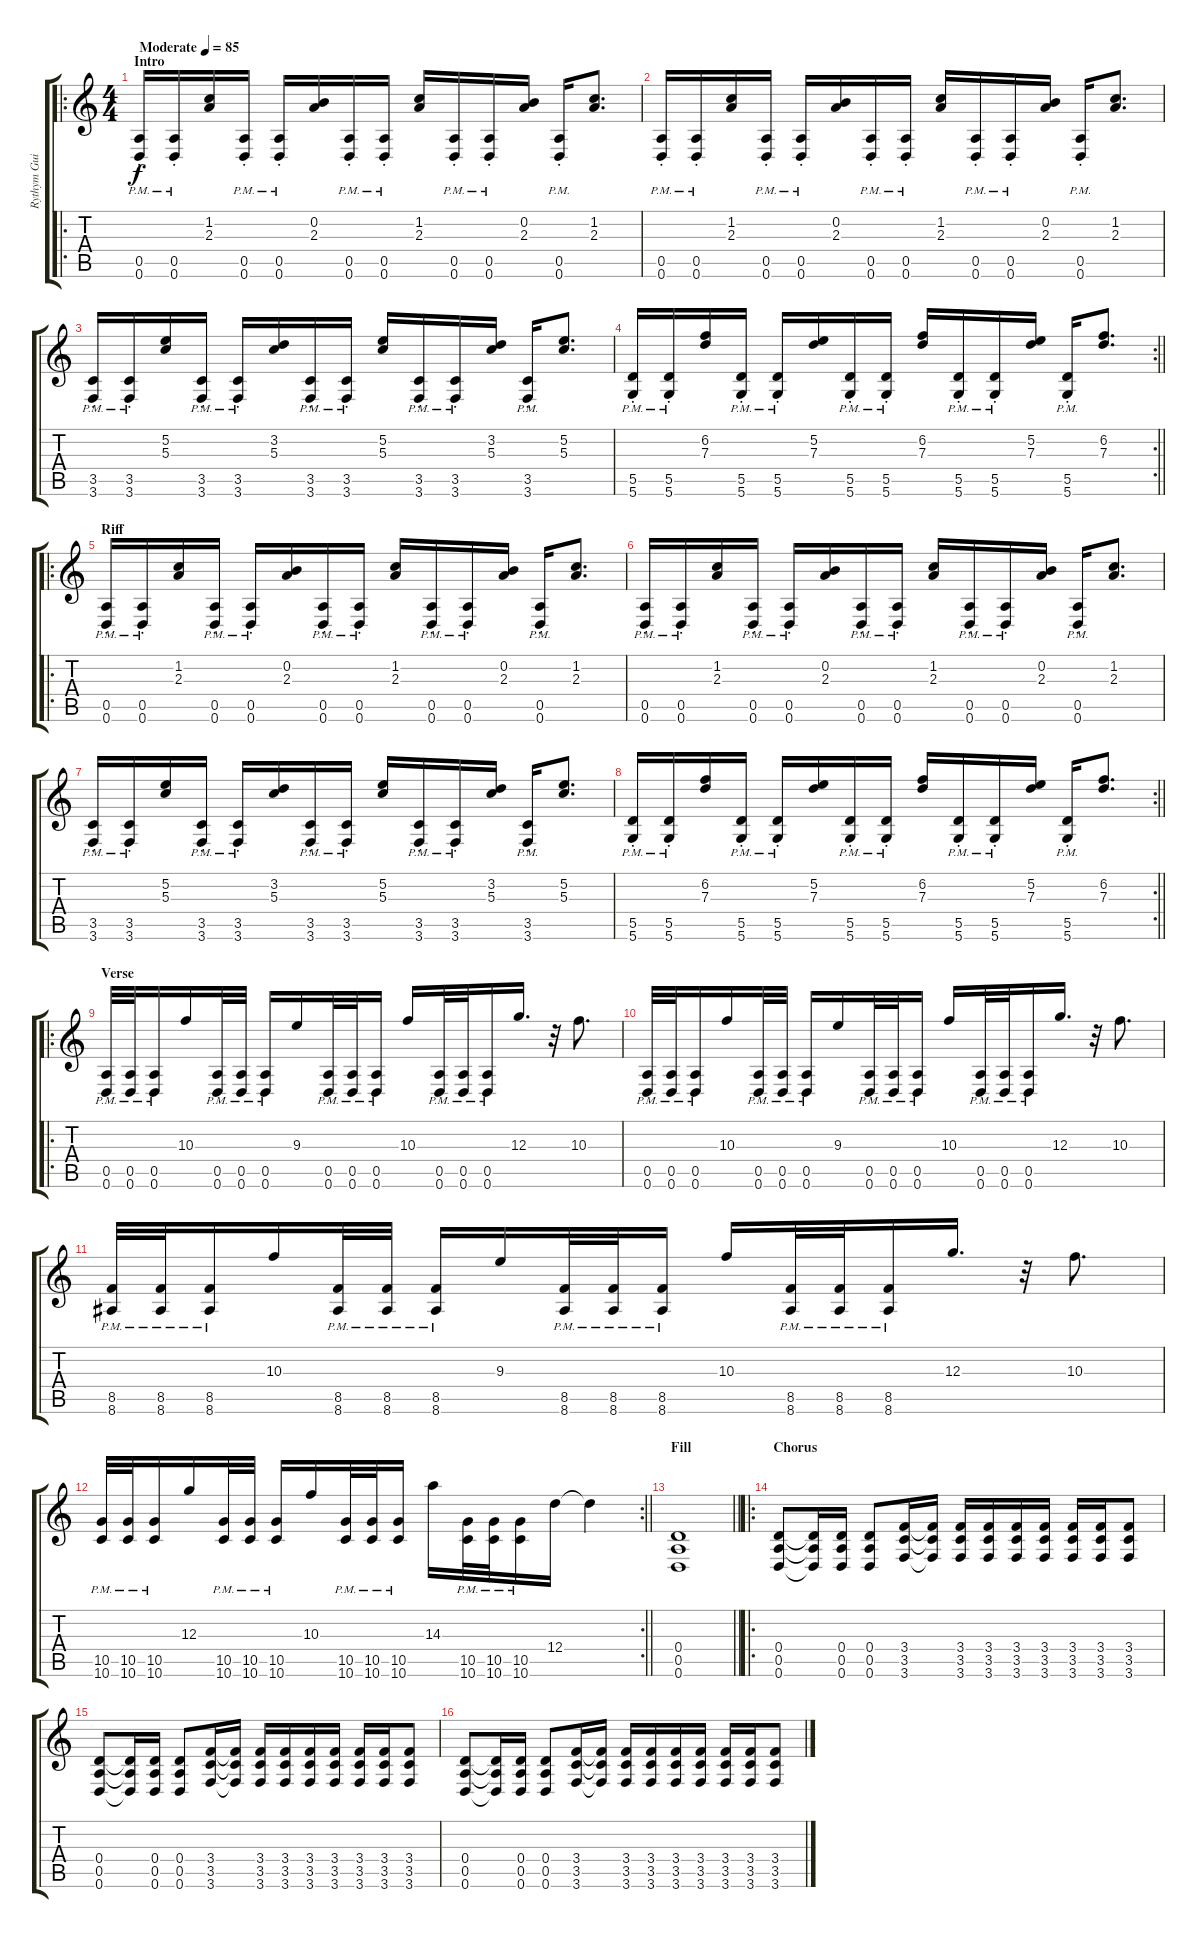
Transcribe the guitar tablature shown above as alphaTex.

\track ("Rythym Guitar" "Rythym Gui") {instrument distortionguitar}
\staff {score tabs}
\tuning (E4 B3 G3 D3 A2 D2) {hide}
\ro
\ts (4 4)
\section ("" "Intro")
\tempo (85 "Moderate")
\clef g2
\ks c
(0.5{pm st} 0.6{pm st}).16{dy f instrument distortionguitar} (0.5{pm st} 0.6{pm st}).16 (1.2 2.3).16 (0.5{st} 0.6{pm st}).16 (0.5{st} 0.6{pm st}).16 (0.2 2.3).16 (0.5{st} 0.6{pm st}).16 (0.5{st} 0.6{pm st}).16 (1.2 2.3).16 (0.5{st} 0.6{pm st}).16 (0.5{st} 0.6{pm st}).16 (0.2 2.3).16 (0.5{st} 0.6{pm st}).16 (1.2 2.3).8{d} |
(0.5{pm st} 0.6{pm st}).16 (0.5{pm st} 0.6{pm st}).16 (1.2 2.3).16 (0.5{st} 0.6{pm st}).16 (0.5{st} 0.6{pm st}).16 (0.2 2.3).16 (0.5{st} 0.6{pm st}).16 (0.5{st} 0.6{pm st}).16 (1.2 2.3).16 (0.5{st} 0.6{pm st}).16 (0.5{st} 0.6{pm st}).16 (0.2 2.3).16 (0.5{st} 0.6{pm st}).16 (1.2 2.3).8{d} |
(3.5{pm st} 3.6{pm st}).16 (3.5{pm st} 3.6{pm st}).16 (5.2 5.3).16 (3.5{st} 3.6{pm st}).16 (3.5{st} 3.6{pm st}).16 (3.2 5.3).16 (3.5{st} 3.6{pm st}).16 (3.5{st} 3.6{pm st}).16 (5.2 5.3).16 (3.5{st} 3.6{pm st}).16 (3.5{st} 3.6{pm st}).16 (3.2 5.3).16 (3.5{st} 3.6{pm st}).16 (5.2 5.3).8{d} |
\rc 2
\barLineRight lightlight
(5.5{pm st} 5.6{pm st}).16 (5.5{pm st} 5.6{pm st}).16 (6.2 7.3).16 (5.5{st} 5.6{pm st}).16 (5.5{st} 5.6{pm st}).16 (5.2 7.3).16 (5.5{st} 5.6{pm st}).16 (5.5{st} 5.6{pm st}).16 (6.2 7.3).16 (5.5{st} 5.6{pm st}).16 (5.5{st} 5.6{pm st}).16 (5.2 7.3).16 (5.5{st} 5.6{pm st}).16 (6.2 7.3).8{d} |
\ro
\section ("" "Riff")
(0.5{pm st} 0.6{pm st}).16 (0.5{pm st} 0.6{pm st}).16 (1.2 2.3).16 (0.5{st} 0.6{pm st}).16 (0.5{st} 0.6{pm st}).16 (0.2 2.3).16 (0.5{st} 0.6{pm st}).16 (0.5{st} 0.6{pm st}).16 (1.2 2.3).16 (0.5{st} 0.6{pm st}).16 (0.5{st} 0.6{pm st}).16 (0.2 2.3).16 (0.5{st} 0.6{pm st}).16 (1.2 2.3).8{d} |
(0.5{pm st} 0.6{pm st}).16 (0.5{pm st} 0.6{pm st}).16 (1.2 2.3).16 (0.5{st} 0.6{pm st}).16 (0.5{st} 0.6{pm st}).16 (0.2 2.3).16 (0.5{st} 0.6{pm st}).16 (0.5{st} 0.6{pm st}).16 (1.2 2.3).16 (0.5{st} 0.6{pm st}).16 (0.5{st} 0.6{pm st}).16 (0.2 2.3).16 (0.5{st} 0.6{pm st}).16 (1.2 2.3).8{d} |
(3.5{pm st} 3.6{pm st}).16 (3.5{pm st} 3.6{pm st}).16 (5.2 5.3).16 (3.5{st} 3.6{pm st}).16 (3.5{st} 3.6{pm st}).16 (3.2 5.3).16 (3.5{st} 3.6{pm st}).16 (3.5{st} 3.6{pm st}).16 (5.2 5.3).16 (3.5{st} 3.6{pm st}).16 (3.5{st} 3.6{pm st}).16 (3.2 5.3).16 (3.5{st} 3.6{pm st}).16 (5.2 5.3).8{d} |
\rc 2
\barLineRight lightlight
(5.5{pm st} 5.6{pm st}).16 (5.5{pm st} 5.6{pm st}).16 (6.2 7.3).16 (5.5{st} 5.6{pm st}).16 (5.5{st} 5.6{pm st}).16 (5.2 7.3).16 (5.5{st} 5.6{pm st}).16 (5.5{st} 5.6{pm st}).16 (6.2 7.3).16 (5.5{st} 5.6{pm st}).16 (5.5{st} 5.6{pm st}).16 (5.2 7.3).16 (5.5{st} 5.6{pm st}).16 (6.2 7.3).8{d} |
\ro
\section ("" "Verse")
(0.5{pm} 0.6{pm}).32 (0.5{pm} 0.6{pm}).32 (0.5 0.6{pm}).16 10.3.16 (0.5{pm} 0.6{pm}).32 (0.5{pm} 0.6{pm}).32 (0.5 0.6{pm}).16 9.3.16 (0.5{pm} 0.6{pm}).32 (0.5{pm} 0.6{pm}).32 (0.5 0.6{pm}).16 10.3.16 (0.5{pm} 0.6{pm}).32 (0.5{pm} 0.6{pm}).32 (0.5 0.6{pm}).16 12.3.16{d} r.32 10.3.8{d} |
(0.5{pm} 0.6{pm}).32 (0.5{pm} 0.6{pm}).32 (0.5 0.6{pm}).16 10.3.16 (0.5{pm} 0.6{pm}).32 (0.5{pm} 0.6{pm}).32 (0.5 0.6{pm}).16 9.3.16 (0.5{pm} 0.6{pm}).32 (0.5{pm} 0.6{pm}).32 (0.5 0.6{pm}).16 10.3.16 (0.5{pm} 0.6{pm}).32 (0.5{pm} 0.6{pm}).32 (0.5 0.6{pm}).16 12.3.16{d} r.32 10.3.8{d} |
(8.5{pm} 8.6{pm}).32 (8.5{pm} 8.6{pm}).32 (8.5 8.6{pm}).16 10.3.16 (8.5{pm} 8.6{pm}).32 (8.5{pm} 8.6{pm}).32 (8.5 8.6{pm}).16 9.3.16 (8.5{pm} 8.6{pm}).32 (8.5{pm} 8.6{pm}).32 (8.5 8.6{pm}).16 10.3.16 (8.5{pm} 8.6{pm}).32 (8.5{pm} 8.6{pm}).32 (8.5 8.6{pm}).16 12.3.16{d} r.32 10.3.8{d} |
\rc 2
\barLineRight lightlight
(10.5{pm} 10.6{pm}).32 (10.5{pm} 10.6{pm}).32 (10.5 10.6{pm}).16 12.3.16 (10.5{pm} 10.6{pm}).32 (10.5{pm} 10.6{pm}).32 (10.5 10.6{pm}).16 10.3.16 (10.5{pm} 10.6{pm}).32 (10.5{pm} 10.6{pm}).32 (10.5 10.6{pm}).16 14.3.16 (10.5{pm} 10.6{pm}).32 (10.5{pm} 10.6{pm}).32 (10.5 10.6{pm}).16 12.4.16 12.4{t}.4 |
\section ("" "Fill")
\barLineRight lightlight
(0.4 0.5 0.6).1 |
\ro
\section ("" "Chorus")
(0.4 0.5 0.6).8 (0.4{t} 0.5{t} 0.6{t}).16 (0.4 0.5 0.6).16 (0.4 0.5 0.6).8 (3.4 3.5 3.6).16 (3.4{t} 3.5{t} 3.6{t}).16 (3.4 3.5 3.6).16 (3.4 3.5 3.6).16 (3.4 3.5 3.6).16 (3.4 3.5 3.6).16 (3.4 3.5 3.6).16 (3.4 3.5 3.6).16 (3.4 3.5 3.6).8 |
(0.4 0.5 0.6).8 (0.4{t} 0.5{t} 0.6{t}).16 (0.4 0.5 0.6).16 (0.4 0.5 0.6).8 (3.4 3.5 3.6).16 (3.4{t} 3.5{t} 3.6{t}).16 (3.4 3.5 3.6).16 (3.4 3.5 3.6).16 (3.4 3.5 3.6).16 (3.4 3.5 3.6).16 (3.4 3.5 3.6).16 (3.4 3.5 3.6).16 (3.4 3.5 3.6).8 |
(0.4 0.5 0.6).8 (0.4{t} 0.5{t} 0.6{t}).16 (0.4 0.5 0.6).16 (0.4 0.5 0.6).8 (3.4 3.5 3.6).16 (3.4{t} 3.5{t} 3.6{t}).16 (3.4 3.5 3.6).16 (3.4 3.5 3.6).16 (3.4 3.5 3.6).16 (3.4 3.5 3.6).16 (3.4 3.5 3.6).16 (3.4 3.5 3.6).16 (3.4 3.5 3.6).8
